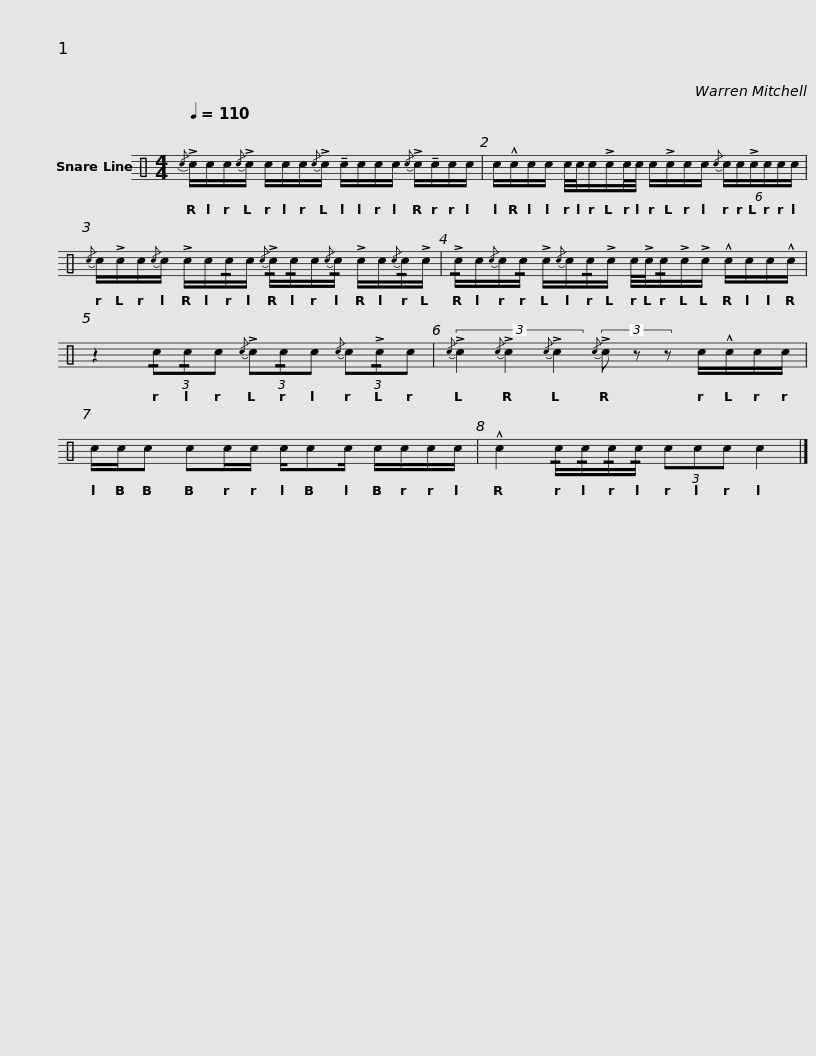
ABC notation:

X:1
L:1/8
Q:1/4=110
M:4/4
I:linebreak $
K:C
V:1 perc
K:none
V:1
{/c} !>!c/c/c/{/c}!>!c/ c/c/c/{/c}!>!c/ !tenuto!c/c/c/c/{/c} !>!c/!tenuto!c/c/c/ | c/!^!c/c/c/ c/4c/4c/!>!c/c/4c/4 c/!>!c/c/c/{/c} (6:4:6c/c/!>!c/c/c/c/ |${/c} c/!>!c/c/{/c}c/ !>!c/c/!/!c/c/{/c} !/!!>!c/!/!c/c/{/c}!/!c/ !>!c/c/{/c}!/!c/!>!c/ | !/!!>!c/c/{/c}c/!/!c/ !>!c/{/c}c/!/!c/!>!c/ c/4!>!c/4!/!c/!>!c/!>!c/ !^!c/c/c/!^!c/ |$ z2 (3!/!c!/!cc{/c} (3!>!c!/!cc{/c} (3c!/!!>!cc | %5
{/c} (3!>!c2{/c} !>!c2{/c} !>!c2{/c} (3!>!c z z c/!^!c/c/c/ | c/c/c cc/c/ c/cc/ c/c/c/c/ | !^!c2 !/!c/!/!c/!/!c/!/!c/ (3ccc c2 |] %8
